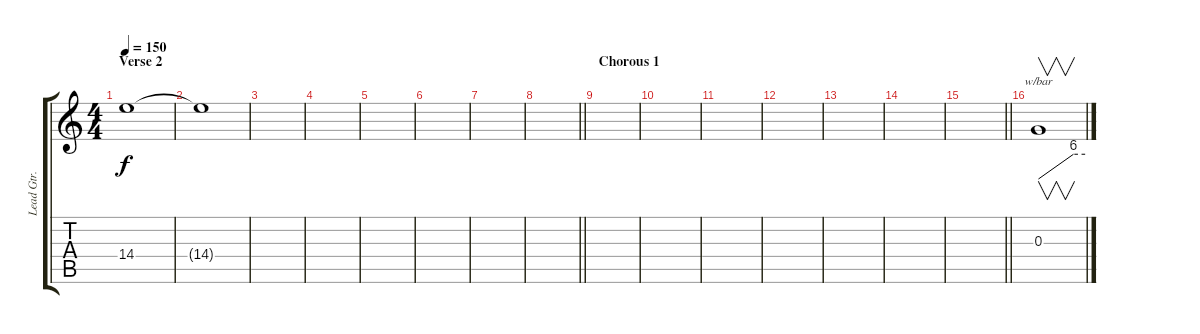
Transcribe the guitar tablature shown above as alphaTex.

\track ("Lead Gtr." "Lead Gtr.") {instrument distortionguitar}
\staff {score tabs}
\tuning (E4 B3 G3 D3 A2 E2) {hide}
\ts (4 4)
\section ("" "Verse 2")
\tempo 150
\clef g2
\ks c
14.4{t}.1{dy f} |
14.4{t}.1 |
|
|
|
|
|
\barLineRight lightlight
|
\section ("" "Chorous 1")
|
|
|
|
|
|
\barLineRight lightlight
|
\section ("" "")
0.3.1{v tbe (custom default 0 0 45 24 60 24)}
